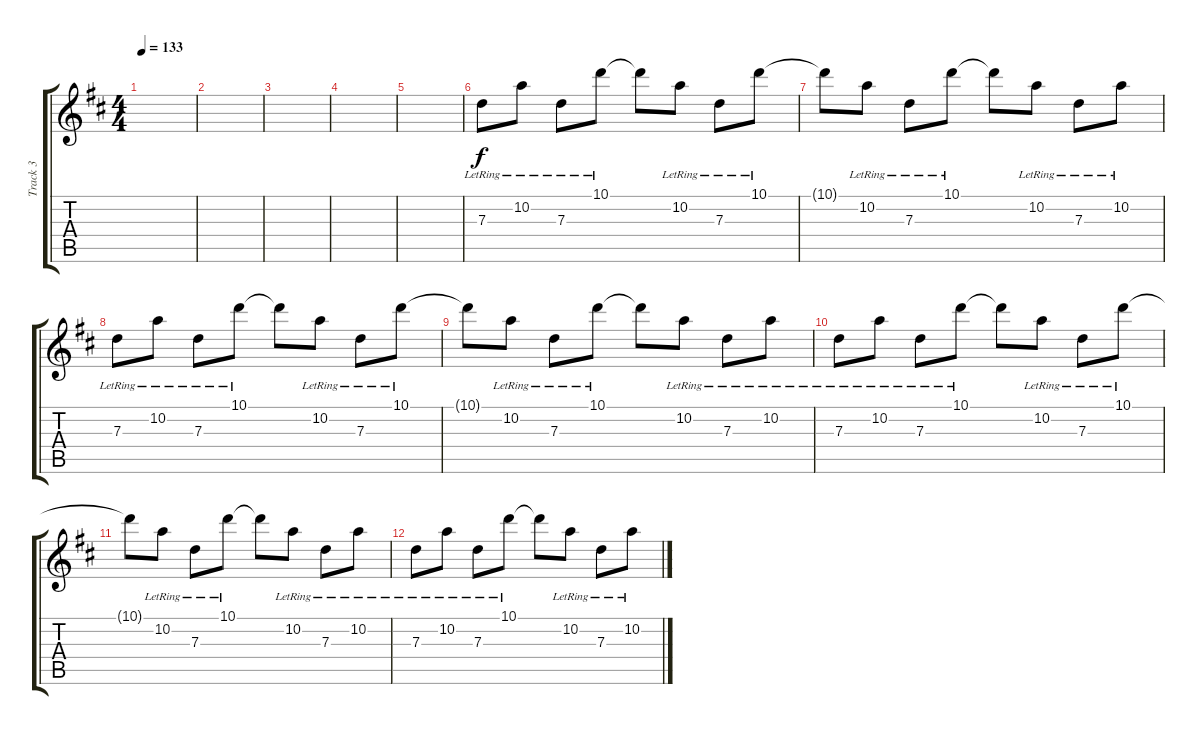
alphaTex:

\track ("Track 3" "Track 3") {instrument distortionguitar}
\staff {score tabs}
\tuning (E4 B3 G3 D3 A2 D2) {hide}
\ts (4 4)
\tempo 133
\clef g2
\ks d
|
|
|
|
|
7.3{lr}.8{volume 13 instrument electricguitarclean} 10.2{lr}.8 7.3{lr}.8 10.1{lr}.8 10.1{t}.8 10.2{lr}.8 7.3{lr}.8 10.1{lr}.8 |
10.1{t}.8 10.2{lr}.8 7.3{lr}.8 10.1{lr}.8 10.1{t}.8 10.2{lr}.8 7.3{lr}.8 10.2{lr}.8 |
7.3{lr}.8 10.2{lr}.8 7.3{lr}.8 10.1{lr}.8 10.1{t}.8 10.2{lr}.8 7.3{lr}.8 10.1{lr}.8 |
10.1{t}.8 10.2{lr}.8 7.3{lr}.8 10.1{lr}.8 10.1{t}.8 10.2{lr}.8 7.3{lr}.8 10.2{lr}.8 |
7.3{lr}.8 10.2{lr}.8 7.3{lr}.8 10.1{lr}.8 10.1{t}.8 10.2{lr}.8 7.3{lr}.8 10.1{lr}.8 |
10.1{t}.8 10.2{lr}.8 7.3{lr}.8 10.1{lr}.8 10.1{t}.8 10.2{lr}.8 7.3{lr}.8 10.2{lr}.8 |
7.3{lr}.8 10.2{lr}.8 7.3{lr}.8 10.1{lr}.8 10.1{t}.8 10.2{lr}.8 7.3{lr}.8 10.2{lr}.8
